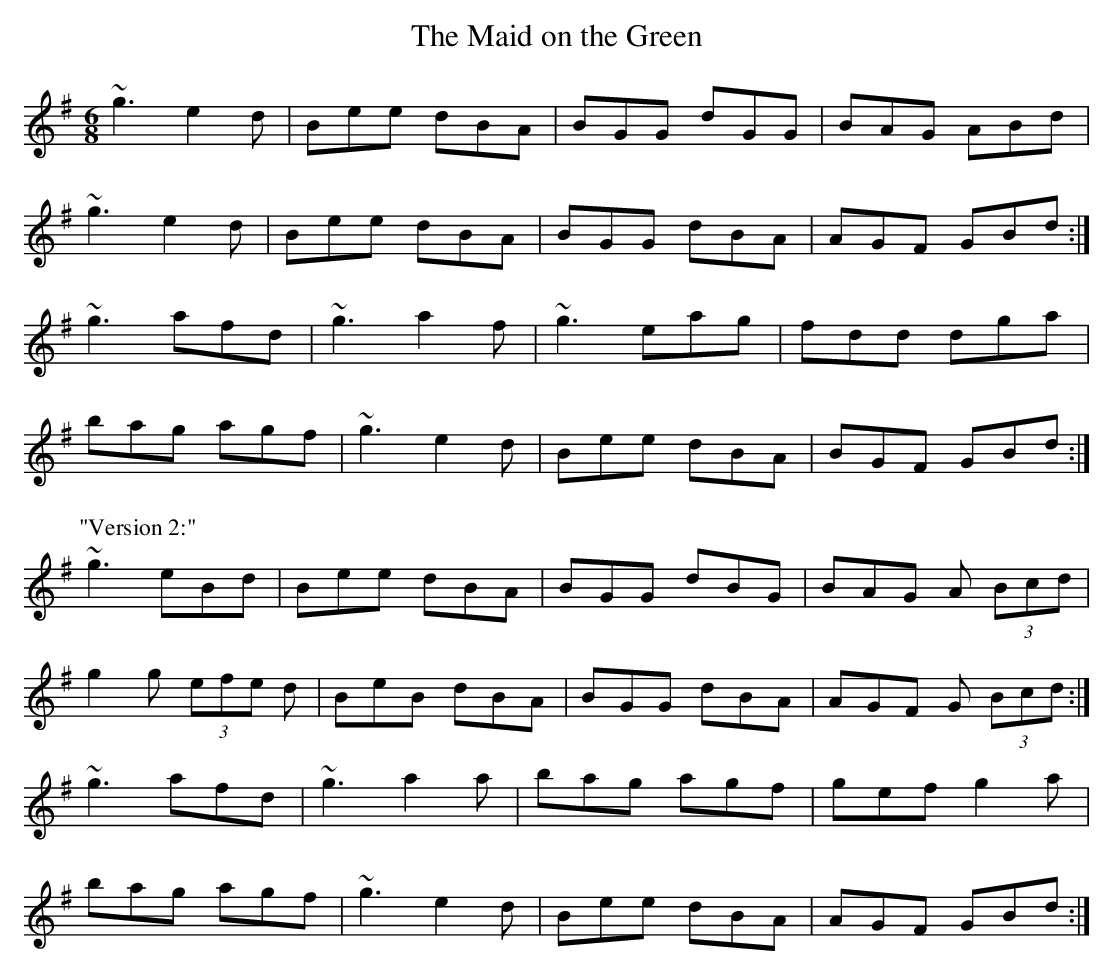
X:1
T:Maid on the Green, The
M:6/8
K:G
~g3 e2d|Bee dBA|BGG dGG|BAG ABd|
~g3 e2d|Bee dBA|BGG dBA|AGF GBd:|
~g3 afd|~g3 a2f|~g3 eag|fdd dga|
bag agf|~g3 e2d|Bee dBA|BGF GBd:|
P:"Version 2:"
~g3 eBd|Bee dBA|BGG dBG|BAG A (3Bcd|
g2g (3efe d|BeB dBA|BGG dBA|AGF G (3Bcd:|
~g3 afd|~g3 a2a|bag agf|gef g2a|
bag agf|~g3 e2d|Bee dBA|AGF GBd:|
